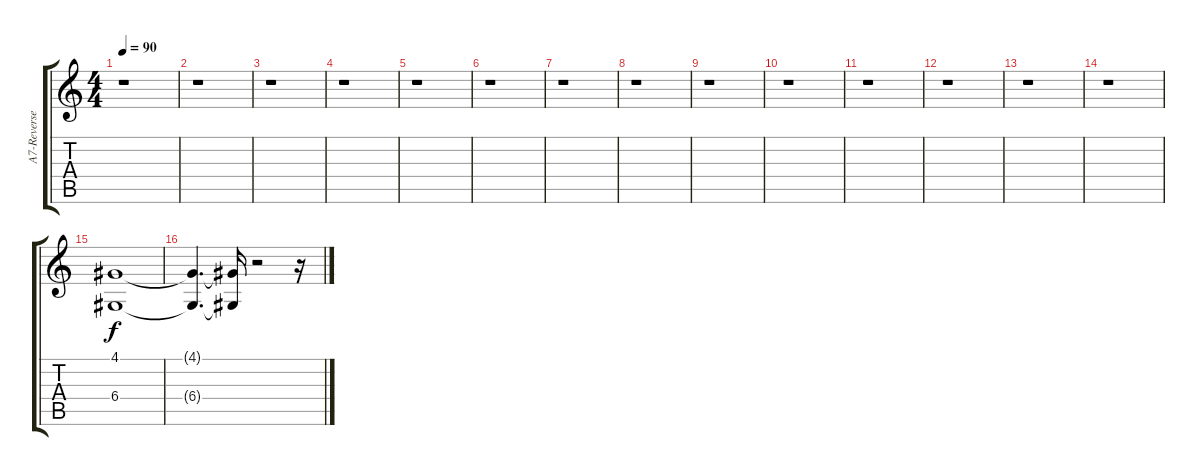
\track ("A7-Reverse Cym." "A7-Reverse") {instrument reversecymbal}
\staff {score tabs}
\tuning (E4 B3 G3 D3 A2 E2) {hide}
\ts (4 4)
\tempo 90
\clef g2
\ks c
r.1{dy f} |
r.1 |
r.1 |
r.1 |
r.1 |
r.1 |
r.1 |
r.1 |
r.1 |
r.1 |
r.1 |
r.1 |
r.1 |
r.1 |
(4.1 6.4).1 |
(4.1{t} 6.4{t}).4{d} (4.1{t} 6.4{t}).16 r.2 r.16
